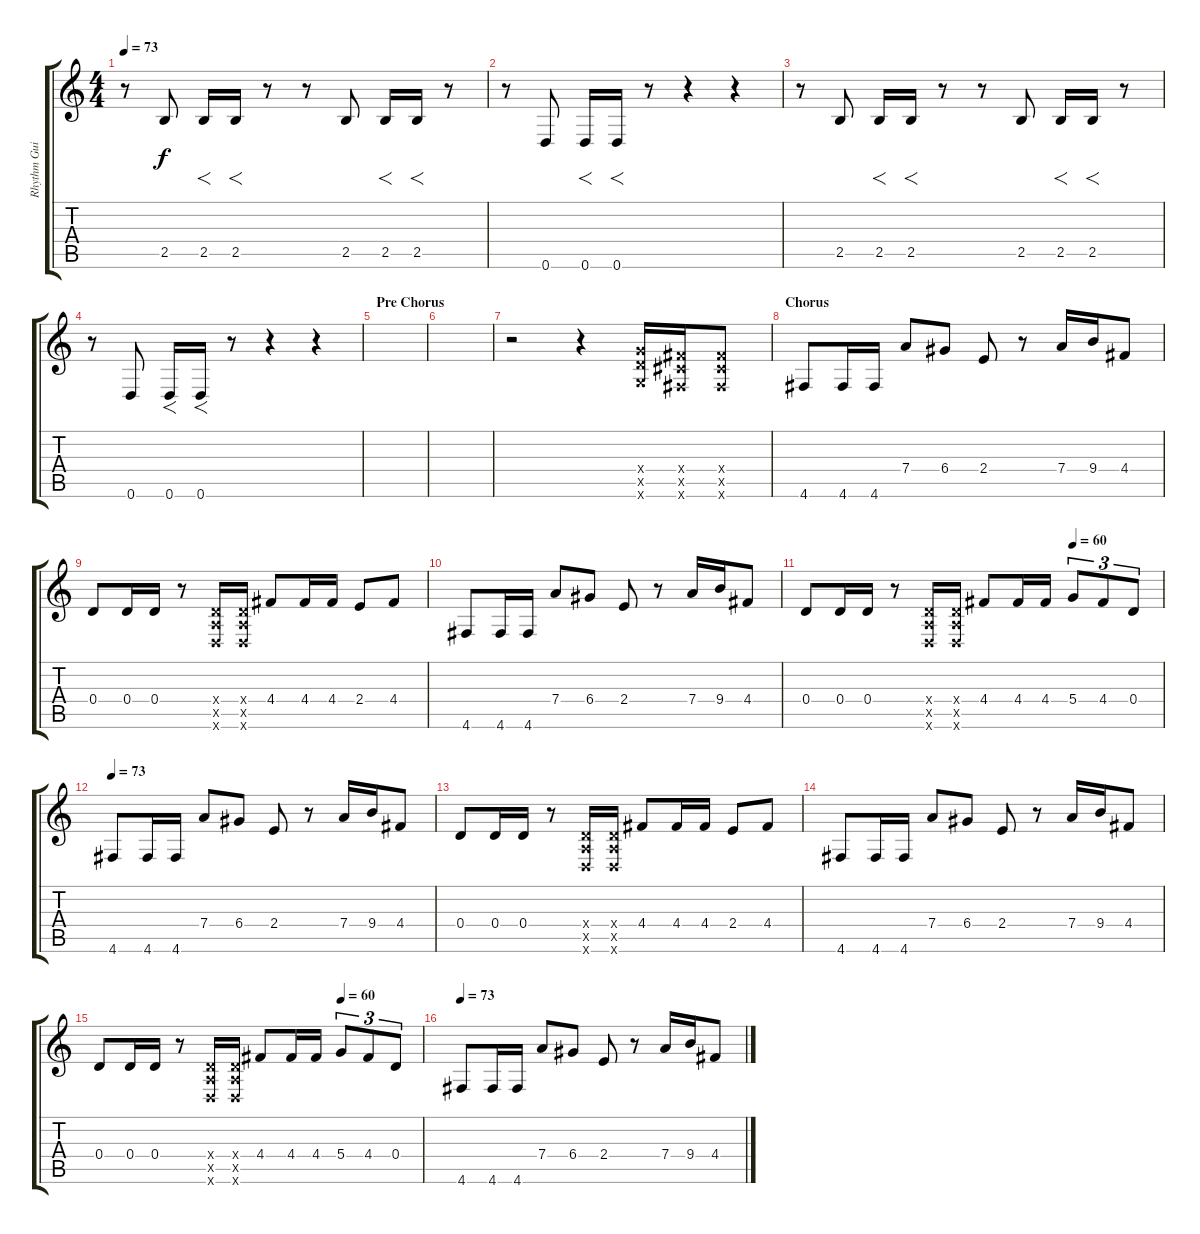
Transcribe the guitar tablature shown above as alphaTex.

\track ("Rhythm Guitar" "Rhythm Gui") {instrument overdrivenguitar}
\staff {score tabs}
\tuning (E4 B3 G3 D3 A2 D2) {hide}
\ts (4 4)
\tempo 73
\clef g2
\ks c
r.8{dy f} 2.5.8 2.5.16{f} 2.5.16{f} r.8 r.8 2.5.8 2.5.16{f} 2.5.16{f} r.8 |
r.8 0.6.8 0.6.16{f} 0.6.16{f} r.8 r.4 r.4 |
r.8 2.5.8 2.5.16{f} 2.5.16{f} r.8 r.8 2.5.8 2.5.16{f} 2.5.16{f} r.8 |
r.8 0.6.8 0.6.16{f} 0.6.16{f} r.8 r.4 r.4 |
\section ("" "Pre Chorus")
|
|
r.2 r.4 (5.4{x} 5.5{x} 5.6{x}).16 (4.4{x} 4.5{x} 4.6{x}).16 (4.4{x} 4.5{x} 4.6{x}).8 |
\section ("" "Chorus")
4.6.8{balance 8} 4.6.16 4.6.16 7.4.8 6.4.8 2.4.8 r.8 7.4.16 9.4.16 4.4.8 |
0.4.8 0.4.16 0.4.16 r.8 (0.4{x} 0.5{x} 0.6{x}).16 (0.4{x} 0.5{x} 0.6{x}).16 4.4.8 4.4.16 4.4.16 2.4.8 4.4.8 |
4.6.8 4.6.16 4.6.16 7.4.8 6.4.8 2.4.8 r.8 7.4.16 9.4.16 4.4.8 |
\tempo (60 0.75)
0.4.8 0.4.16 0.4.16 r.8 (0.4{x} 0.5{x} 0.6{x}).16 (0.4{x} 0.5{x} 0.6{x}).16 4.4.8 4.4.16 4.4.16 5.4.8{tu (3 2)} 4.4.8{tu (3 2)} 0.4.8{tu (3 2)} |
\tempo 73
4.6.8{balance 8} 4.6.16 4.6.16 7.4.8 6.4.8 2.4.8 r.8 7.4.16 9.4.16 4.4.8 |
0.4.8 0.4.16 0.4.16 r.8 (0.4{x} 0.5{x} 0.6{x}).16 (0.4{x} 0.5{x} 0.6{x}).16 4.4.8 4.4.16 4.4.16 2.4.8 4.4.8 |
4.6.8 4.6.16 4.6.16 7.4.8 6.4.8 2.4.8 r.8 7.4.16 9.4.16 4.4.8 |
\tempo (60 0.75)
0.4.8 0.4.16 0.4.16 r.8 (0.4{x} 0.5{x} 0.6{x}).16 (0.4{x} 0.5{x} 0.6{x}).16 4.4.8 4.4.16 4.4.16 5.4.8{tu (3 2)} 4.4.8{tu (3 2)} 0.4.8{tu (3 2)} |
\tempo 73
4.6.8{balance 8} 4.6.16 4.6.16 7.4.8 6.4.8 2.4.8 r.8 7.4.16 9.4.16 4.4.8
